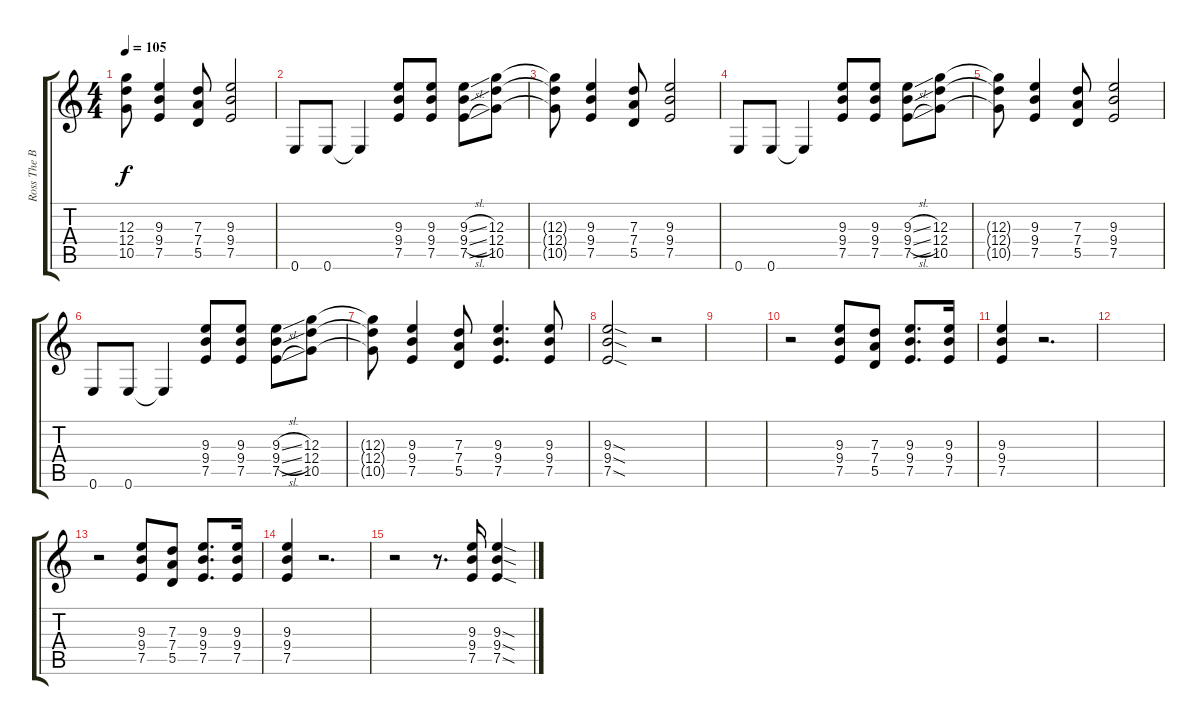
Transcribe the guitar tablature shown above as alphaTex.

\track ("Ross The Boss-Rhythm" "Ross The B") {instrument distortionguitar}
\staff {score tabs}
\tuning (E4 B3 G3 D3 A2 E2) {hide}
\ts (4 4)
\tempo 105
\clef g2
\ks c
(12.3{t} 12.4{t} 10.5{t}).8{dy f} (9.3 9.4 7.5).4 (7.3 7.4 5.5).8 (9.3 9.4 7.5).2 |
0.6.8 0.6.8 0.6{t}.4 (9.3 9.4 7.5).8 (9.3 9.4 7.5).8 (9.3{sl} 9.4{sl} 7.5{sl}).8 (12.3 12.4 10.5).8 |
(12.3{t} 12.4{t} 10.5{t}).8 (9.3 9.4 7.5).4 (7.3 7.4 5.5).8 (9.3 9.4 7.5).2 |
0.6.8 0.6.8 0.6{t}.4 (9.3 9.4 7.5).8 (9.3 9.4 7.5).8 (9.3{sl} 9.4{sl} 7.5{sl}).8 (12.3 12.4 10.5).8 |
(12.3{t} 12.4{t} 10.5{t}).8 (9.3 9.4 7.5).4 (7.3 7.4 5.5).8 (9.3 9.4 7.5).2 |
0.6.8 0.6.8 0.6{t}.4 (9.3 9.4 7.5).8 (9.3 9.4 7.5).8 (9.3{sl} 9.4{sl} 7.5{sl}).8 (12.3 12.4 10.5).8 |
(12.3{t} 12.4{t} 10.5{t}).8 (9.3 9.4 7.5).4 (7.3 7.4 5.5).8 (9.3 9.4 7.5).4{d} (9.3 9.4 7.5).8 |
(9.3{sod} 9.4{sod} 7.5{sod}).2 r.2 |
|
r.2 (9.3 9.4 7.5).8 (7.3 7.4 5.5).8 (9.3 9.4 7.5).8{d} (9.3 9.4 7.5).16 |
(9.3 9.4 7.5).4 r.2{d} |
|
r.2 (9.3 9.4 7.5).8 (7.3 7.4 5.5).8 (9.3 9.4 7.5).8{d} (9.3 9.4 7.5).16 |
(9.3 9.4 7.5).4 r.2{d} |
r.2 r.8{d} (9.3 9.4 7.5).16 (9.3{sod} 9.4{sod} 7.5{sod}).4
